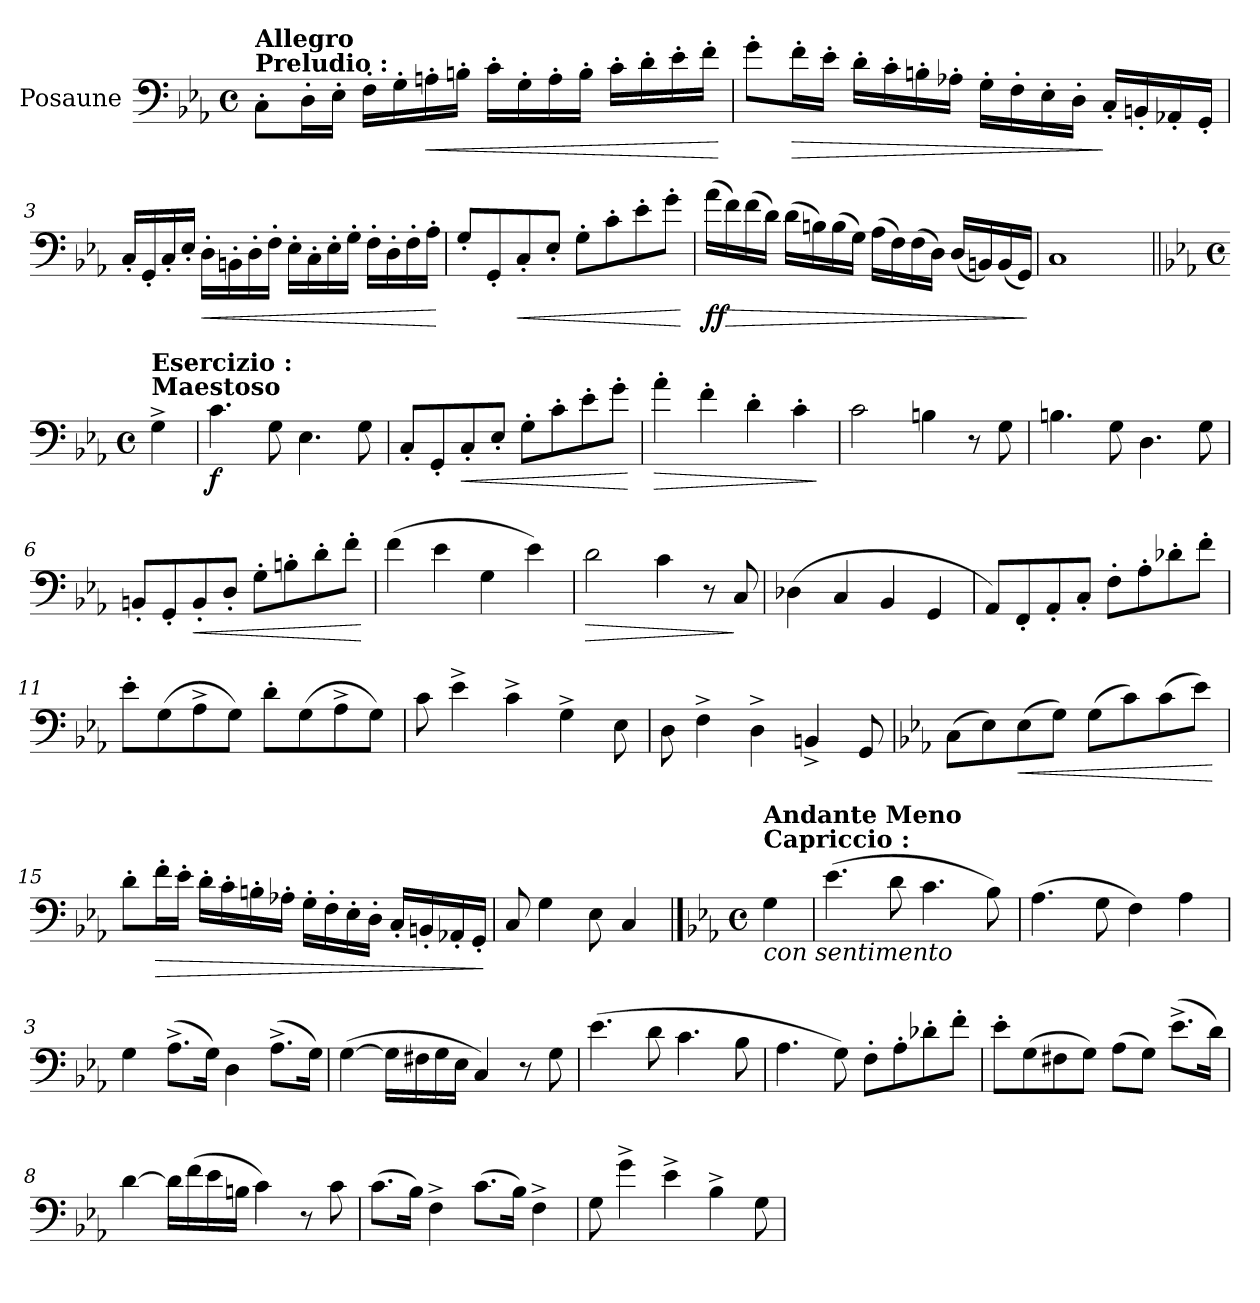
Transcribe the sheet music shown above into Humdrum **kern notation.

**kern	**dynam
*part1	*part1
*staff1	*staff1
*I"Posaune	*
*I'Psn.	*
*clefF4	*
*k[b-e-a-]	*
*M4/4	*
*met(c)	*
=1	=1
!LO:TX:B:t=Preludio &colon;	!
!LO:TX:a:B:t=Allegro	!
8C'\L	.
16D'\L	.
16E-'\JJ	.
16F'\LL	.
16G'\	.
!	!LO:HP:b
16An'\	<
16Bn'\JJ	.
16c'\LL	.
16G'\	.
16A'\	.
16B'\JJ	.
16c'\LL	.
16d'\	.
16e-'\	.
16f'\JJ	.
.	[
=2	=2
8g'\L	.
!	!LO:HP:b
16f'\L	>
16e-'\JJ	.
16d'\LL	.
16c'\	.
16Bn'\	.
16A-X'\JJ	.
16G'\LL	.
16F'\	.
16E-'\	.
16D'\JJ	.
16C'/LL	]
16BBn'/	.
16AA-X'/	.
16GG'/JJ	.
!!LO:LB:g=z
=3	=3
16C'/LL	.
16GG'/	.
16C'/	.
16E-'/JJ	.
!	!LO:HP:b
16D'\LL	<
16BBn'\	.
16D'\	.
16F'\JJ	.
16E-'\LL	.
16C'\	.
16E-'\	.
16G'\JJ	.
16F'\LL	.
16D'\	.
16F'\	.
16A-'\JJ	.
.	[
=4	=4
8G'/L	.
8GG'/	.
!	!LO:HP:b
8C'/	<
8E-'/J	.
8G'\L	.
8c'\	.
8e-'\	.
8g'\J	.
.	[
!!LO:LB:g=z
=5	=5
!	!LO:DY:b
(>16a-\LL	ff
!	!LO:HP:b
16f\)	>
(>16f\	.
16d\JJ)	.
(>16d\LL	.
16Bn\)	.
(>16B\	.
16G\JJ)	.
(>16A-\LL	.
16F\)	.
(>16F\	.
16D\JJ)	.
(<16D/LL	.
16BBn/)	.
(<16BB/	.
16GG/JJ)	.
.	]
=6	=6
1C	.
!!LO:LB:g=z
=||	=||
*k[b-e-a-]	*
*M4/4	*
*met(c)	*
*MM100	*
!LO:TX:a:B:t=Maestoso	!
!LO:TX:B:t=Esercizio &colon;	!
4G^\	.
=1	=1
!	!LO:DY:b
4.c\	f
8G\	.
4.E-\	.
8G\	.
=2	=2
8C'/L	.
8GG'/	.
!	!LO:HP:b
8C'/	<
8E-'/J	.
8G'\L	.
8c'\	.
8e-'\	.
8g'\J	.
.	[
=3	=3
!	!LO:HP:b
4a-'\	>
4f'\	.
4d'\	.
4c'\	.
.	]
=4	=4
2c\	.
4Bn\	.
8r	.
8G\	.
!!LO:LB:g=z
=5	=5
4.Bn\	.
8G\	.
4.D\	.
8G\	.
=6	=6
8BBn'/L	.
8GG'/	.
!	!LO:HP:b
8BB'/	<
8D'/J	.
8G'\L	.
8Bn'\	.
8d'\	.
8f'\J	.
.	[
=7	=7
(>4f\	.
4e-\	.
4G\	.
4e-\)	.
=8	=8
!	!LO:HP:b
2d\	>
4c\	.
8r	.
8C/	]
!!LO:LB:g=z
=9	=9
(<4D-X\	.
4C/	.
4BB-/	.
4GG/	.
=10	=10
8AA-/L)	.
8FF'/	.
8AA-'/	.
8C'/J	.
8F'\L	.
8A-'\	.
8d-X'\	.
8f'\J	.
=11	=11
8e-'\L	.
(>8G\	.
8A-^\	.
8G\J)	.
8d'\L	.
(>8G\	.
8A-^\	.
8G\J)	.
=12	=12
8c\	.
4e-^\	.
4c^\	.
4G^\	.
8E-\	.
=13	=13
8D\	.
4F^\	.
4D^\	.
4BBn^/	.
8GG/	.
!!LO:LB:g=z
=14	=14
*k[b-e-a-]	*
(>8C\L	.
8E-\)	.
!	!LO:HP:b
(>8E-\	<
8G\J)	.
(>8G\L	.
8c\)	.
(>8c\	.
8e-\J)	.
.	[
=15	=15
8d'\L	.
!	!LO:HP:b
16f'\L	>
16e-'\JJ	.
16d'\LL	.
16c'\	.
16Bn'\	.
16A-X'\JJ	.
16G'\LL	.
16F'\	.
16E-'\	.
16D'\JJ	.
16C'/LL	.
16BBn'/	.
16AA-X'/	.
16GG'/JJ	.
.	]
=16	=16
8C/	.
4G\	.
8E-\	.
4C/	.
!!LO:LB:g=z
==	==
*k[b-e-a-]	*
*M4/4	*
*met(c)	*
*MM96	*
!LO:TX:a:B:t=Capriccio &colon;	!
!LO:TX:a:B:t=Andante Meno	!
!LO:TX:b:i:t=con sentimento	!
4G\	.
=1	=1
(>4.e-\	.
8d\	.
4.c\	.
8B-\)	.
=2	=2
(>4.A-\	.
8G\	.
4F\)	.
4A-\	.
=3	=3
4G\	.
(>8.A-^\L	.
16G\Jk)	.
4D\	.
(>8.A-^\L	.
16G\Jk)	.
=4	=4
(>[4G\	.
16G\LL]	.
16F#X\	.
16G\	.
16E-\JJ	.
4C/)	.
8r	.
8G\	.
!!LO:LB:g=z
=5	=5
(>4.e-\	.
8d\	.
4.c\	.
8B-\	.
=6	=6
4.A-\	.
8G\)	.
8F'\L	.
8A-'\	.
8d-X'\	.
8f'\J	.
=7	=7
8e-'\L	.
(>8G\	.
8F#X\	.
8G\J)	.
(>8A-\L	.
8G\J)	.
(>8.e-^\L	.
16d\Jk)	.
=8	=8
[4d\	.
16d\LL]	.
(>16f\	.
16e-\	.
16Bn\JJ	.
4c\)	.
8r	.
8c\	.
!!LO:PB:g=z
=9	=9
(>8.c\L	.
16B-\Jk)	.
4F^\	.
(>8.c\L	.
16B-\Jk)	.
4F^\	.
=10	=10
8G\	.
4g^\	.
4e-^\	.
4B-^\	.
8G\	.
=	=
*-	*-
